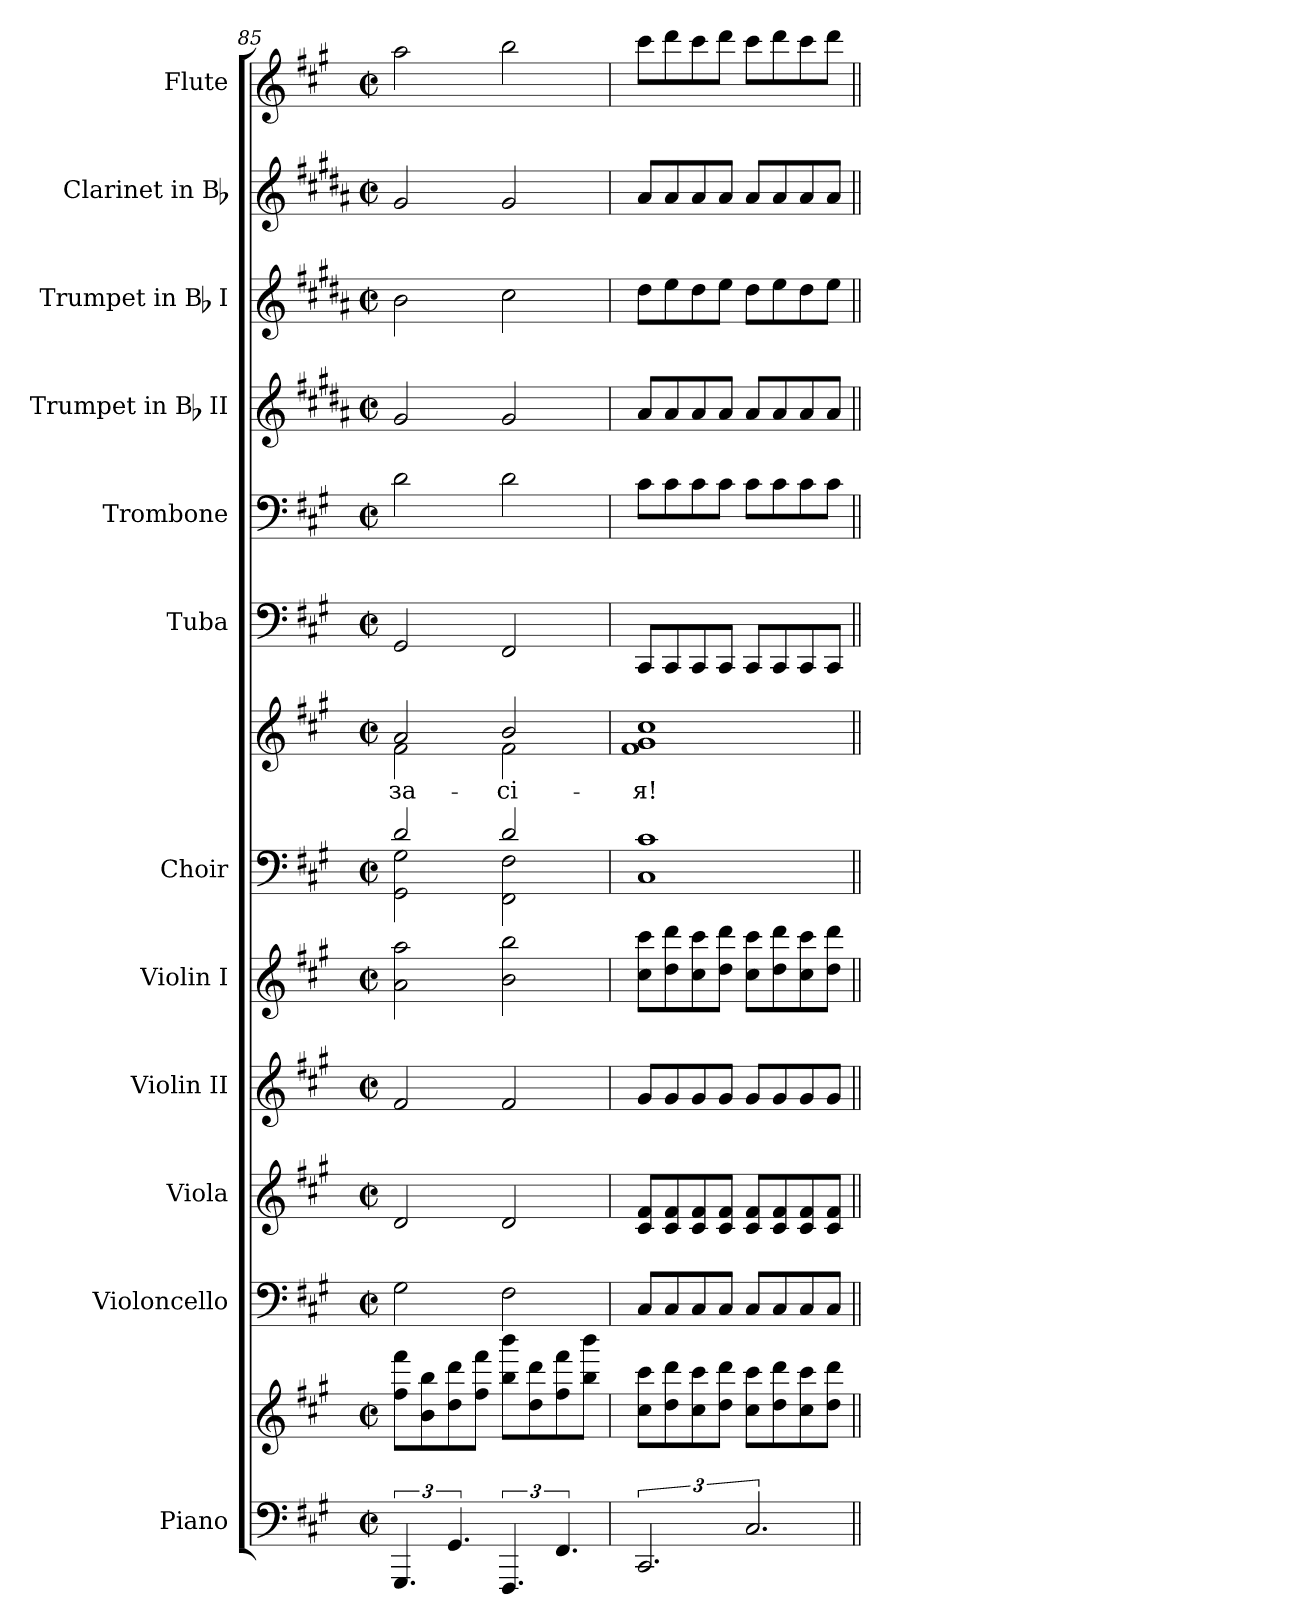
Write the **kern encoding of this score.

**kern	**kern	**kern	**kern	**kern	**kern	**kern	**kern	**text	**kern	**kern	**kern	**kern	**kern	**kern
*part12	*part12	*part11	*part10	*part9	*part8	*part7	*part7	*part7	*part6	*part5	*part4	*part3	*part2	*part1
*staff14	*staff13	*staff12	*staff11	*staff10	*staff9	*staff8	*staff7	*staff7	*staff6	*staff5	*staff4	*staff3	*staff2	*staff1
*I"Piano	*	*I"Violoncello	*I"Viola	*I"Violin II	*I"Violin I	*I"Choir	*	*	*I"Tuba	*I"Trombone	*I"Trumpet in Bb II	*I"Trumpet in Bb I	*I"Clarinet in Bb	*I"Flute
*	*	*	*	*	*	*	*	*	*I'Tba.	*I'Tbn.	*I'Tpt.	*I'Tpt.	*I'Cl.	*I'Fl.
!!LO:PB:g=z
*clefF4	*clefG2	*clefF4	*clefG2	*clefG2	*clefG2	*clefF4	*clefG2	*	*clefF4	*clefF4	*clefG2	*clefG2	*clefG2	*clefG2
*	*	*	*	*	*	*	*	*	*	*	*ITrd1c2	*ITrd1c2	*ITrd1c2	*
*k[f#c#g#]	*k[f#c#g#]	*k[f#c#g#]	*k[f#c#g#]	*k[f#c#g#]	*k[f#c#g#]	*k[f#c#g#]	*k[f#c#g#]	*	*k[f#c#g#]	*k[f#c#g#]	*k[f#c#g#]	*k[f#c#g#]	*k[f#c#g#]	*k[f#c#g#]
*f#:	*f#:	*f#:	*f#:	*f#:	*f#:	*f#:	*f#:	*	*f#:	*f#:	*f#:	*f#:	*f#:	*f#:
*M2/2	*M2/2	*M2/2	*M2/2	*M2/2	*M2/2	*M2/2	*M2/2	*	*M2/2	*M2/2	*M2/2	*M2/2	*M2/2	*M2/2
*met(c|)	*met(c|)	*met(c|)	*met(c|)	*met(c|)	*met(c|)	*met(c|)	*met(c|)	*	*met(c|)	*met(c|)	*met(c|)	*met(c|)	*met(c|)	*met(c|)
=85	=85	=85	=85	=85	=85	=85	=85	=85	=85	=85	=85	=85	=85	=85
*	*	*	*	*	*	*^	*	*	*	*	*	*	*	*
!	!	!	!	!	!	!	!	!	!LO:LY:b:color=#000000	!	!	!	!	!	!
*	*	*	*	*	*	*	*	*^	*	*	*	*	*	*	*
6.GGG#i/	8ff#i\ 8fff#iL	2G#i\	2di/	2f#i/	2ai\ 2aai	2di/	2GG#i\ 2G#i	2ai/	2f#i\	за-	2GG#i/	2di\	2f#i/	2ai\	2f#i/	2aai\
.	8bi\ 8bbi	.	.	.	.	.	.	.	.	.	.	.	.	.	.	.
6.GG#i/	8ddi\ 8dddi	.	.	.	.	.	.	.	.	.	.	.	.	.	.	.
.	8ff#i\ 8fff#iJ	.	.	.	.	.	.	.	.	.	.	.	.	.	.	.
!	!	!	!	!	!	!	!	!	!	!LO:LY:b:color=#000000	!	!	!	!	!	!
6.FFF#i/	8bbi\ 8bbbiL	2F#i\	2di/	2f#i/	2bi\ 2bbi	2di/	2FF#i\ 2F#i	2bi/	2f#i\	-сі-	2FF#i/	2di\	2f#i/	2bi\	2f#i/	2bbi\
.	8ddi\ 8dddi	.	.	.	.	.	.	.	.	.	.	.	.	.	.	.
6.FF#i/	8ff#i\ 8fff#i	.	.	.	.	.	.	.	.	.	.	.	.	.	.	.
.	8bbi\ 8bbbiJ	.	.	.	.	.	.	.	.	.	.	.	.	.	.	.
=86	=86	=86	=86	=86	=86	=86	=86	=86	=86	=86	=86	=86	=86	=86	=86	=86
!	!	!	!	!	!	!	!	!	!	!LO:LY:b:color=#000000	!	!	!	!	!	!
3.CC#i	8cc#i\ 8ccc#iL	8C#i/L	8c#i/ 8f#iL	8g#i/L	8cc#i\ 8ccc#iL	1c#i	1C#i	1cc#i	1f#i 1g#i	-я!	8CC#i/L	8c#i\L	8g#i/L	8cc#i\L	8g#i/L	8ccc#i\L
.	8ddi\ 8dddi	8C#i/	8c#i/ 8f#i	8g#i/	8ddi\ 8dddi	.	.	.	.	.	8CC#i/	8c#i\	8g#i/	8ddi\	8g#i/	8dddi\
.	8cc#i\ 8ccc#i	8C#i/	8c#i/ 8f#i	8g#i/	8cc#i\ 8ccc#i	.	.	.	.	.	8CC#i/	8c#i\	8g#i/	8cc#i\	8g#i/	8ccc#i\
.	8ddi\ 8dddiJ	8C#i/J	8c#i/ 8f#iJ	8g#i/J	8ddi\ 8dddiJ	.	.	.	.	.	8CC#i/J	8c#i\J	8g#i/J	8ddi\J	8g#i/J	8dddi\J
3.C#i	8cc#i\ 8ccc#iL	8C#i/L	8c#i/ 8f#iL	8g#i/L	8cc#i\ 8ccc#iL	.	.	.	.	.	8CC#i/L	8c#i\L	8g#i/L	8cc#i\L	8g#i/L	8ccc#i\L
.	8ddi\ 8dddi	8C#i/	8c#i/ 8f#i	8g#i/	8ddi\ 8dddi	.	.	.	.	.	8CC#i/	8c#i\	8g#i/	8ddi\	8g#i/	8dddi\
.	8cc#i\ 8ccc#i	8C#i/	8c#i/ 8f#i	8g#i/	8cc#i\ 8ccc#i	.	.	.	.	.	8CC#i/	8c#i\	8g#i/	8cc#i\	8g#i/	8ccc#i\
.	8ddi\ 8dddiJ	8C#i/J	8c#i/ 8f#iJ	8g#i/J	8ddi\ 8dddiJ	.	.	.	.	.	8CC#i/J	8c#i\J	8g#i/J	8ddi\J	8g#i/J	8dddi\J
*	*	*	*	*	*	*v	*v	*	*	*	*	*	*	*	*	*
*	*	*	*	*	*	*	*v	*v	*	*	*	*	*	*	*
=||	=||	=||	=||	=||	=||	=||	=||	=||	=||	=||	=||	=||	=||	=||
*-	*-	*-	*-	*-	*-	*-	*-	*-	*-	*-	*-	*-	*-	*-
